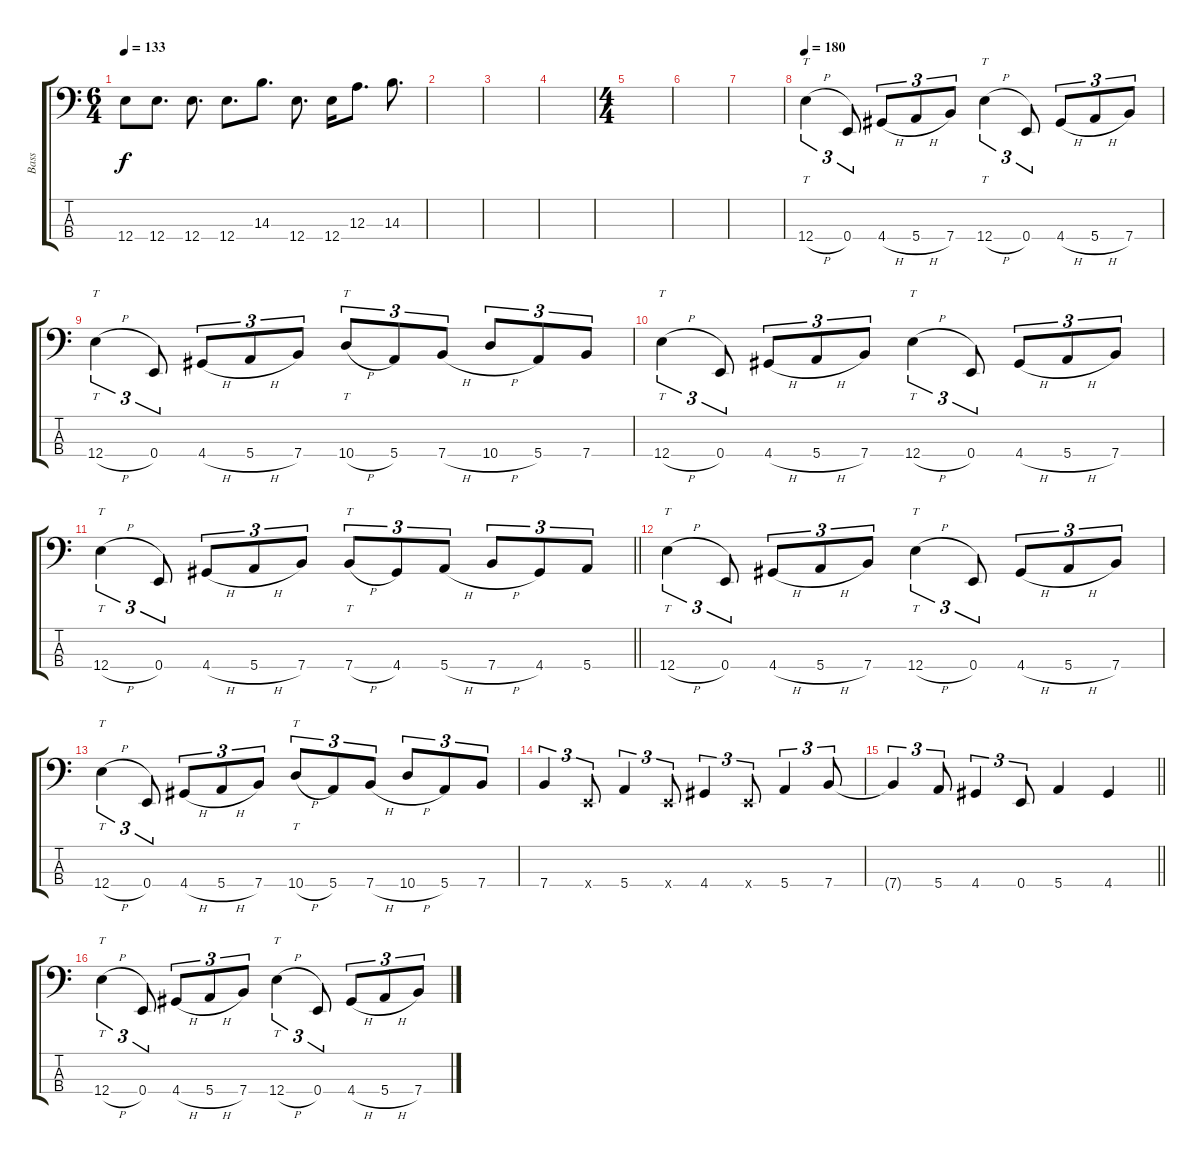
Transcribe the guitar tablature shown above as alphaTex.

\track ("Bass" "Bass") {instrument slapbass2}
\staff {score tabs}
\tuning (G2 D2 A1 E1) {hide}
\ts (6 4)
\tempo 133
\clef f4
\ks c
12.4.8{dy f} 12.4.8{d} 12.4.8{d} 12.4.8{d} 14.3.8{d} 12.4.8{d} 12.4.16 12.3.8{d} 14.3.8{d} |
|
|
|
\ts (4 4)
|
|
|
\tempo 180
12.4{h}.4{tt tu (3 2)} 0.4.8{tu (3 2)} 4.4{h}.8{tu (3 2)} 5.4{h}.8{tu (3 2)} 7.4.8{tu (3 2)} 12.4{h}.4{tt tu (3 2)} 0.4.8{tu (3 2)} 4.4{h}.8{tu (3 2)} 5.4{h}.8{tu (3 2)} 7.4.8{tu (3 2)} |
12.4{h}.4{tt tu (3 2)} 0.4.8{tu (3 2)} 4.4{h}.8{tu (3 2)} 5.4{h}.8{tu (3 2)} 7.4.8{tu (3 2)} 10.4{h}.8{tt tu (3 2)} 5.4.8{tu (3 2)} 7.4{h}.8{tu (3 2)} 10.4{h}.8{tu (3 2)} 5.4.8{tu (3 2)} 7.4.8{tu (3 2)} |
12.4{h}.4{tt tu (3 2)} 0.4.8{tu (3 2)} 4.4{h}.8{tu (3 2)} 5.4{h}.8{tu (3 2)} 7.4.8{tu (3 2)} 12.4{h}.4{tt tu (3 2)} 0.4.8{tu (3 2)} 4.4{h}.8{tu (3 2)} 5.4{h}.8{tu (3 2)} 7.4.8{tu (3 2)} |
\barLineRight lightlight
12.4{h}.4{tt tu (3 2)} 0.4.8{tu (3 2)} 4.4{h}.8{tu (3 2)} 5.4{h}.8{tu (3 2)} 7.4.8{tu (3 2)} 7.4{h}.8{tt tu (3 2)} 4.4.8{tu (3 2)} 5.4{h}.8{tu (3 2)} 7.4{h}.8{tu (3 2)} 4.4.8{tu (3 2)} 5.4.8{tu (3 2)} |
12.4{h}.4{tt tu (3 2)} 0.4.8{tu (3 2)} 4.4{h}.8{tu (3 2)} 5.4{h}.8{tu (3 2)} 7.4.8{tu (3 2)} 12.4{h}.4{tt tu (3 2)} 0.4.8{tu (3 2)} 4.4{h}.8{tu (3 2)} 5.4{h}.8{tu (3 2)} 7.4.8{tu (3 2)} |
12.4{h}.4{tt tu (3 2)} 0.4.8{tu (3 2)} 4.4{h}.8{tu (3 2)} 5.4{h}.8{tu (3 2)} 7.4.8{tu (3 2)} 10.4{h}.8{tt tu (3 2)} 5.4.8{tu (3 2)} 7.4{h}.8{tu (3 2)} 10.4{h}.8{tu (3 2)} 5.4.8{tu (3 2)} 7.4.8{tu (3 2)} |
7.4.4{tu (3 2)} 0.4{x}.8{tu (3 2)} 5.4.4{tu (3 2)} 0.4{x}.8{tu (3 2)} 4.4.4{tu (3 2)} 0.4{x}.8{tu (3 2)} 5.4.4{tu (3 2)} 7.4.8{tu (3 2)} |
\barLineRight lightlight
7.4{t}.4{tu (3 2)} 5.4.8{tu (3 2)} 4.4.4{tu (3 2)} 0.4.8{tu (3 2)} 5.4.4 4.4.4 |
12.4{h}.4{tt tu (3 2)} 0.4.8{tu (3 2)} 4.4{h}.8{tu (3 2)} 5.4{h}.8{tu (3 2)} 7.4.8{tu (3 2)} 12.4{h}.4{tt tu (3 2)} 0.4.8{tu (3 2)} 4.4{h}.8{tu (3 2)} 5.4{h}.8{tu (3 2)} 7.4.8{tu (3 2)}
